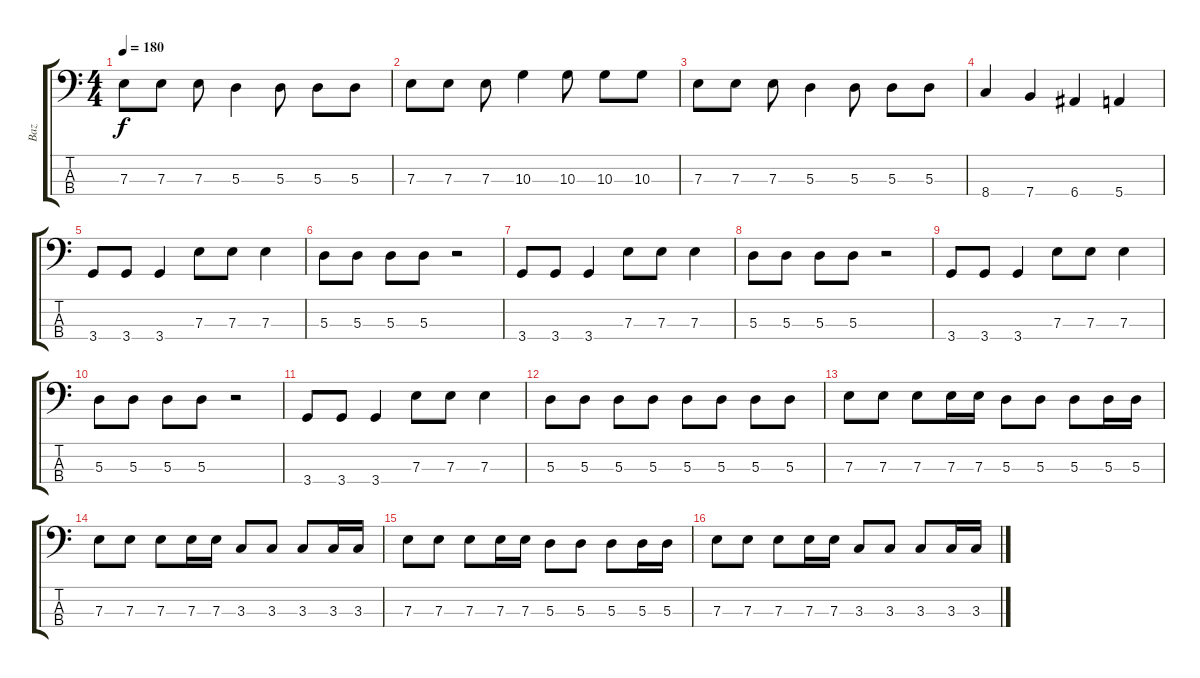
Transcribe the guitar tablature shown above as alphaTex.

\track ("Baz" "Baz") {instrument electricbassfinger}
\staff {score tabs}
\tuning (G2 D2 A1 E1) {hide}
\ts (4 4)
\tempo 180
\clef f4
\ks c
7.3.8{dy f} 7.3.8 7.3.8 5.3.4 5.3.8 5.3.8 5.3.8 |
7.3.8 7.3.8 7.3.8 10.3.4 10.3.8 10.3.8 10.3.8 |
7.3.8 7.3.8 7.3.8 5.3.4 5.3.8 5.3.8 5.3.8 |
8.4.4 7.4.4 6.4.4 5.4.4 |
3.4.8 3.4.8 3.4.4 7.3.8 7.3.8 7.3.4 |
5.3.8 5.3.8 5.3.8 5.3.8 r.2 |
3.4.8 3.4.8 3.4.4 7.3.8 7.3.8 7.3.4 |
5.3.8 5.3.8 5.3.8 5.3.8 r.2 |
3.4.8 3.4.8 3.4.4 7.3.8 7.3.8 7.3.4 |
5.3.8 5.3.8 5.3.8 5.3.8 r.2 |
3.4.8 3.4.8 3.4.4 7.3.8 7.3.8 7.3.4 |
5.3.8 5.3.8 5.3.8 5.3.8 5.3.8 5.3.8 5.3.8 5.3.8 |
7.3.8 7.3.8 7.3.8 7.3.16 7.3.16 5.3.8 5.3.8 5.3.8 5.3.16 5.3.16 |
7.3.8 7.3.8 7.3.8 7.3.16 7.3.16 3.3.8 3.3.8 3.3.8 3.3.16 3.3.16 |
7.3.8 7.3.8 7.3.8 7.3.16 7.3.16 5.3.8 5.3.8 5.3.8 5.3.16 5.3.16 |
7.3.8 7.3.8 7.3.8 7.3.16 7.3.16 3.3.8 3.3.8 3.3.8 3.3.16 3.3.16
